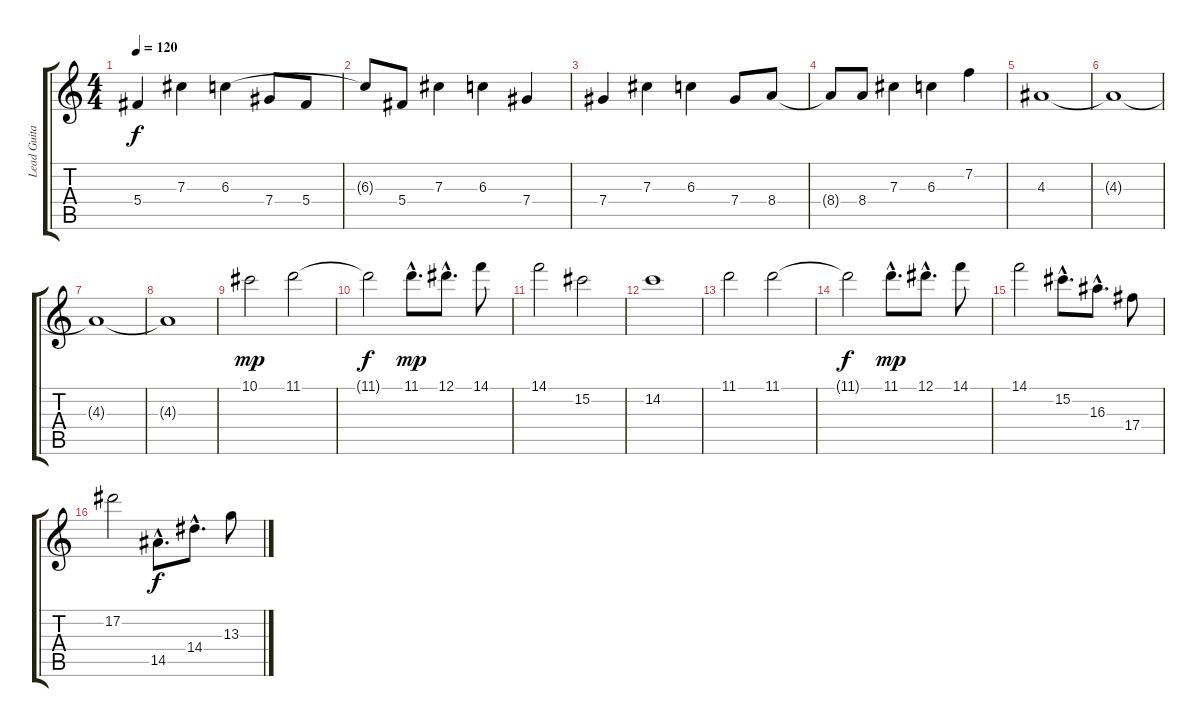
\track ("Lead Guitar" "Lead Guita") {instrument distortionguitar}
\staff {score tabs}
\tuning (Eb4 Bb3 Gb3 Db3 Ab2 Eb2) {hide}
\ts (4 4)
\tempo 120
\clef g2
\ks c
5.4.4{dy f} 7.3.4 6.3.4 7.4.8 5.4.8 |
6.3{t}.8 5.4.8 7.3.4 6.3.4 7.4.4 |
7.4.4 7.3.4 6.3.4 7.4.8 8.4.8 |
8.4{t}.8 8.4.8 7.3.4 6.3.4 7.2.4 |
4.3.1 |
4.3{t}.1 |
4.3{t}.1 |
4.3{t}.1 |
10.1.2{dy mp} 11.1.2 |
11.1{t}.2{dy f} 11.1{hac}.8{d dy mp} 12.1{hac}.8{d} 14.1.8 |
14.1.2 15.2.2 |
14.2.1 |
11.1.2 11.1.2 |
11.1{t}.2{dy f} 11.1{hac}.8{d dy mp} 12.1{hac}.8{d} 14.1.8 |
14.1.2 15.2{hac}.8{d} 16.3{hac}.8{d} 17.4.8 |
17.2.2 14.5{hac}.8{d dy f} 14.4{hac}.8{d} 13.3.8
